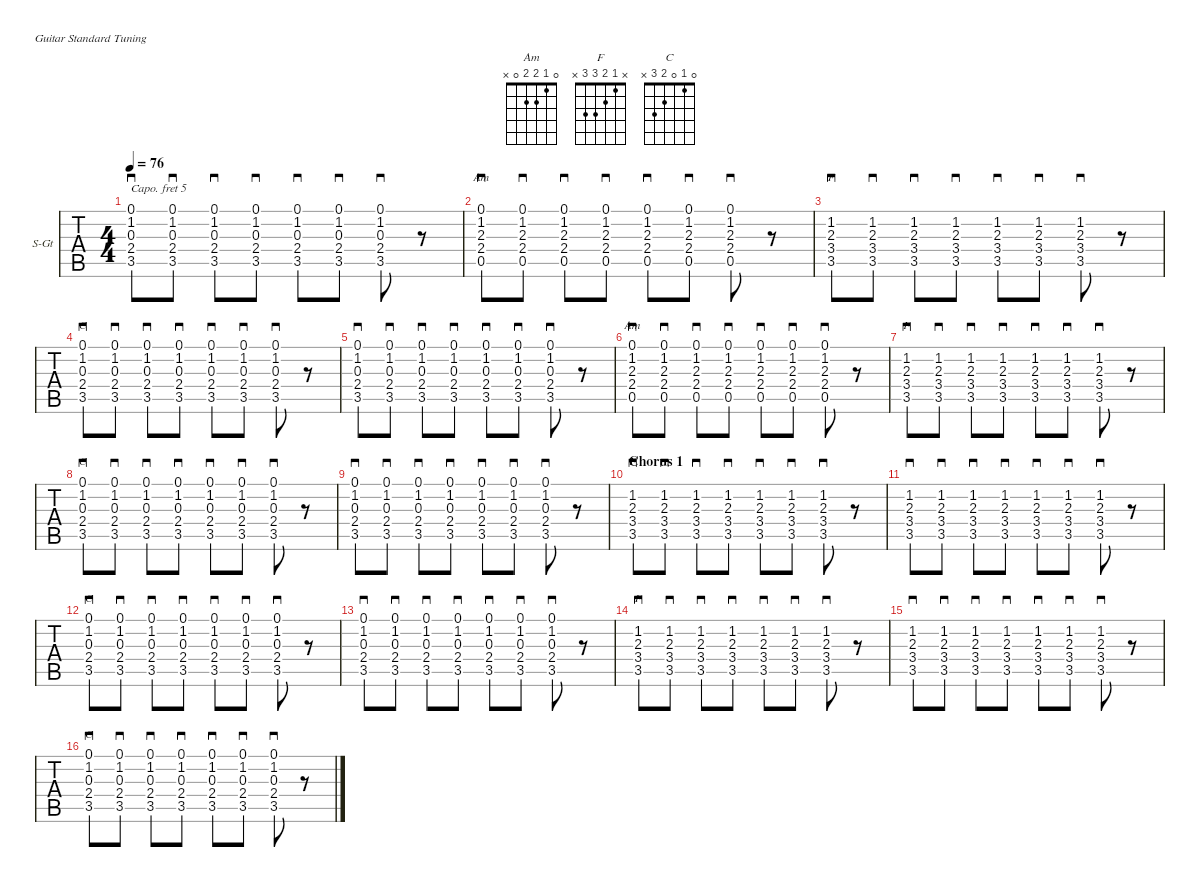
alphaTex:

\defaultSystemsLayout 4
\hideDynamics
\bracketExtendMode nobrackets
\firstSystemTrackNameOrientation horizontal
\track ("cowboy chords (capo) 05" "S-Gt") {instrument acousticguitarsteel}
\staff {tabs}
\capo 5
\tuning (E4 B3 G3 D3 A2 E2)
\chord ("Am" 0 1 2 2 0 x)
\chord ("F" x 1 2 3 3 x)
\chord ("C" 0 1 0 2 3 x)
\ts (4 4)
\tempo 76
\clef g2
\ks gminor
(3.5{acc forcenatural} 2.4{acc forcenatural} 0.3{acc forcenatural} 1.2{acc forcenatural} 0.1{acc forcenatural}).8{sd dy mf beam Up} (3.5{acc forcenatural} 2.4{acc forcenatural} 0.3{acc forcenatural} 1.2{acc forcenatural} 0.1{acc forcenatural}).8{sd beam Up} (3.5{acc forcenatural} 2.4{acc forcenatural} 0.3{acc forcenatural} 1.2{acc forcenatural} 0.1{acc forcenatural}).8{sd beam Up} (3.5{acc forcenatural} 2.4{acc forcenatural} 0.3{acc forcenatural} 1.2{acc forcenatural} 0.1{acc forcenatural}).8{sd beam Up} (3.5{acc forcenatural} 2.4{acc forcenatural} 0.3{acc forcenatural} 1.2{acc forcenatural} 0.1{acc forcenatural}).8{sd beam Up} (3.5{acc forcenatural} 2.4{acc forcenatural} 0.3{acc forcenatural} 1.2{acc forcenatural} 0.1{acc forcenatural}).8{sd beam Up} (3.5{acc forcenatural} 2.4{acc forcenatural} 0.3{acc forcenatural} 1.2{acc forcenatural} 0.1{acc forcenatural}).8{sd beam Up} r.8{beam Down} |
(0.5{acc forcenatural} 2.4{acc forcenatural} 2.3{acc forcenatural} 1.2{acc forcenatural} 0.1{acc forcenatural}).8{sd ch "Am" beam Up} (0.5{acc forcenatural} 2.4{acc forcenatural} 2.3{acc forcenatural} 1.2{acc forcenatural} 0.1{acc forcenatural}).8{sd beam Up} (0.5{acc forcenatural} 2.4{acc forcenatural} 2.3{acc forcenatural} 1.2{acc forcenatural} 0.1{acc forcenatural}).8{sd beam Up} (0.5{acc forcenatural} 2.4{acc forcenatural} 2.3{acc forcenatural} 1.2{acc forcenatural} 0.1{acc forcenatural}).8{sd beam Up} (0.5{acc forcenatural} 2.4{acc forcenatural} 2.3{acc forcenatural} 1.2{acc forcenatural} 0.1{acc forcenatural}).8{sd beam Up} (0.5{acc forcenatural} 2.4{acc forcenatural} 2.3{acc forcenatural} 1.2{acc forcenatural} 0.1{acc forcenatural}).8{sd beam Up} (0.5{acc forcenatural} 2.4{acc forcenatural} 2.3{acc forcenatural} 1.2{acc forcenatural} 0.1{acc forcenatural}).8{sd beam Up} r.8{beam Down} |
(3.5{acc forcenatural} 3.4{acc forcenatural} 2.3{acc forcenatural} 1.2{acc forcenatural}).8{sd ch "F" beam Up} (3.5{acc forcenatural} 3.4{acc forcenatural} 2.3{acc forcenatural} 1.2{acc forcenatural}).8{sd beam Up} (3.5{acc forcenatural} 3.4{acc forcenatural} 2.3{acc forcenatural} 1.2{acc forcenatural}).8{sd beam Up} (3.5{acc forcenatural} 3.4{acc forcenatural} 2.3{acc forcenatural} 1.2{acc forcenatural}).8{sd beam Up} (3.5{acc forcenatural} 3.4{acc forcenatural} 2.3{acc forcenatural} 1.2{acc forcenatural}).8{sd beam Up} (3.5{acc forcenatural} 3.4{acc forcenatural} 2.3{acc forcenatural} 1.2{acc forcenatural}).8{sd beam Up} (3.5{acc forcenatural} 3.4{acc forcenatural} 2.3{acc forcenatural} 1.2{acc forcenatural}).8{sd beam Up} r.8{beam Down} |
(3.5{acc forcenatural} 2.4{acc forcenatural} 0.3{acc forcenatural} 1.2{acc forcenatural} 0.1{acc forcenatural}).8{sd ch "C" beam Up} (3.5{acc forcenatural} 2.4{acc forcenatural} 0.3{acc forcenatural} 1.2{acc forcenatural} 0.1{acc forcenatural}).8{sd beam Up} (3.5{acc forcenatural} 2.4{acc forcenatural} 0.3{acc forcenatural} 1.2{acc forcenatural} 0.1{acc forcenatural}).8{sd beam Up} (3.5{acc forcenatural} 2.4{acc forcenatural} 0.3{acc forcenatural} 1.2{acc forcenatural} 0.1{acc forcenatural}).8{sd beam Up} (3.5{acc forcenatural} 2.4{acc forcenatural} 0.3{acc forcenatural} 1.2{acc forcenatural} 0.1{acc forcenatural}).8{sd beam Up} (3.5{acc forcenatural} 2.4{acc forcenatural} 0.3{acc forcenatural} 1.2{acc forcenatural} 0.1{acc forcenatural}).8{sd beam Up} (3.5{acc forcenatural} 2.4{acc forcenatural} 0.3{acc forcenatural} 1.2{acc forcenatural} 0.1{acc forcenatural}).8{sd beam Up} r.8{beam Down} |
(3.5{acc forcenatural} 2.4{acc forcenatural} 0.3{acc forcenatural} 1.2{acc forcenatural} 0.1{acc forcenatural}).8{sd beam Up} (3.5{acc forcenatural} 2.4{acc forcenatural} 0.3{acc forcenatural} 1.2{acc forcenatural} 0.1{acc forcenatural}).8{sd beam Up} (3.5{acc forcenatural} 2.4{acc forcenatural} 0.3{acc forcenatural} 1.2{acc forcenatural} 0.1{acc forcenatural}).8{sd beam Up} (3.5{acc forcenatural} 2.4{acc forcenatural} 0.3{acc forcenatural} 1.2{acc forcenatural} 0.1{acc forcenatural}).8{sd beam Up} (3.5{acc forcenatural} 2.4{acc forcenatural} 0.3{acc forcenatural} 1.2{acc forcenatural} 0.1{acc forcenatural}).8{sd beam Up} (3.5{acc forcenatural} 2.4{acc forcenatural} 0.3{acc forcenatural} 1.2{acc forcenatural} 0.1{acc forcenatural}).8{sd beam Up} (3.5{acc forcenatural} 2.4{acc forcenatural} 0.3{acc forcenatural} 1.2{acc forcenatural} 0.1{acc forcenatural}).8{sd beam Up} r.8{beam Down} |
(0.5{acc forcenatural} 2.4{acc forcenatural} 2.3{acc forcenatural} 1.2{acc forcenatural} 0.1{acc forcenatural}).8{sd ch "Am" beam Up} (0.5{acc forcenatural} 2.4{acc forcenatural} 2.3{acc forcenatural} 1.2{acc forcenatural} 0.1{acc forcenatural}).8{sd beam Up} (0.5{acc forcenatural} 2.4{acc forcenatural} 2.3{acc forcenatural} 1.2{acc forcenatural} 0.1{acc forcenatural}).8{sd beam Up} (0.5{acc forcenatural} 2.4{acc forcenatural} 2.3{acc forcenatural} 1.2{acc forcenatural} 0.1{acc forcenatural}).8{sd beam Up} (0.5{acc forcenatural} 2.4{acc forcenatural} 2.3{acc forcenatural} 1.2{acc forcenatural} 0.1{acc forcenatural}).8{sd beam Up} (0.5{acc forcenatural} 2.4{acc forcenatural} 2.3{acc forcenatural} 1.2{acc forcenatural} 0.1{acc forcenatural}).8{sd beam Up} (0.5{acc forcenatural} 2.4{acc forcenatural} 2.3{acc forcenatural} 1.2{acc forcenatural} 0.1{acc forcenatural}).8{sd beam Up} r.8{beam Down} |
(3.5{acc forcenatural} 3.4{acc forcenatural} 2.3{acc forcenatural} 1.2{acc forcenatural}).8{sd ch "F" beam Up} (3.5{acc forcenatural} 3.4{acc forcenatural} 2.3{acc forcenatural} 1.2{acc forcenatural}).8{sd beam Up} (3.5{acc forcenatural} 3.4{acc forcenatural} 2.3{acc forcenatural} 1.2{acc forcenatural}).8{sd beam Up} (3.5{acc forcenatural} 3.4{acc forcenatural} 2.3{acc forcenatural} 1.2{acc forcenatural}).8{sd beam Up} (3.5{acc forcenatural} 3.4{acc forcenatural} 2.3{acc forcenatural} 1.2{acc forcenatural}).8{sd beam Up} (3.5{acc forcenatural} 3.4{acc forcenatural} 2.3{acc forcenatural} 1.2{acc forcenatural}).8{sd beam Up} (3.5{acc forcenatural} 3.4{acc forcenatural} 2.3{acc forcenatural} 1.2{acc forcenatural}).8{sd beam Up} r.8{beam Down} |
(3.5{acc forcenatural} 2.4{acc forcenatural} 0.3{acc forcenatural} 1.2{acc forcenatural} 0.1{acc forcenatural}).8{sd ch "C" beam Up} (3.5{acc forcenatural} 2.4{acc forcenatural} 0.3{acc forcenatural} 1.2{acc forcenatural} 0.1{acc forcenatural}).8{sd beam Up} (3.5{acc forcenatural} 2.4{acc forcenatural} 0.3{acc forcenatural} 1.2{acc forcenatural} 0.1{acc forcenatural}).8{sd beam Up} (3.5{acc forcenatural} 2.4{acc forcenatural} 0.3{acc forcenatural} 1.2{acc forcenatural} 0.1{acc forcenatural}).8{sd beam Up} (3.5{acc forcenatural} 2.4{acc forcenatural} 0.3{acc forcenatural} 1.2{acc forcenatural} 0.1{acc forcenatural}).8{sd beam Up} (3.5{acc forcenatural} 2.4{acc forcenatural} 0.3{acc forcenatural} 1.2{acc forcenatural} 0.1{acc forcenatural}).8{sd beam Up} (3.5{acc forcenatural} 2.4{acc forcenatural} 0.3{acc forcenatural} 1.2{acc forcenatural} 0.1{acc forcenatural}).8{sd beam Up} r.8{beam Down} |
(3.5{acc forcenatural} 2.4{acc forcenatural} 0.3{acc forcenatural} 1.2{acc forcenatural} 0.1{acc forcenatural}).8{sd beam Up} (3.5{acc forcenatural} 2.4{acc forcenatural} 0.3{acc forcenatural} 1.2{acc forcenatural} 0.1{acc forcenatural}).8{sd beam Up} (3.5{acc forcenatural} 2.4{acc forcenatural} 0.3{acc forcenatural} 1.2{acc forcenatural} 0.1{acc forcenatural}).8{sd beam Up} (3.5{acc forcenatural} 2.4{acc forcenatural} 0.3{acc forcenatural} 1.2{acc forcenatural} 0.1{acc forcenatural}).8{sd beam Up} (3.5{acc forcenatural} 2.4{acc forcenatural} 0.3{acc forcenatural} 1.2{acc forcenatural} 0.1{acc forcenatural}).8{sd beam Up} (3.5{acc forcenatural} 2.4{acc forcenatural} 0.3{acc forcenatural} 1.2{acc forcenatural} 0.1{acc forcenatural}).8{sd beam Up} (3.5{acc forcenatural} 2.4{acc forcenatural} 0.3{acc forcenatural} 1.2{acc forcenatural} 0.1{acc forcenatural}).8{sd beam Up} r.8{beam Down} |
\section ("" "Chorus 1")
(3.5{acc forcenatural} 3.4{acc forcenatural} 2.3{acc forcenatural} 1.2{acc forcenatural}).8{sd ch "F" beam Up} (3.5{acc forcenatural} 3.4{acc forcenatural} 2.3{acc forcenatural} 1.2{acc forcenatural}).8{sd beam Up} (3.5{acc forcenatural} 3.4{acc forcenatural} 2.3{acc forcenatural} 1.2{acc forcenatural}).8{sd beam Up} (3.5{acc forcenatural} 3.4{acc forcenatural} 2.3{acc forcenatural} 1.2{acc forcenatural}).8{sd beam Up} (3.5{acc forcenatural} 3.4{acc forcenatural} 2.3{acc forcenatural} 1.2{acc forcenatural}).8{sd beam Up} (3.5{acc forcenatural} 3.4{acc forcenatural} 2.3{acc forcenatural} 1.2{acc forcenatural}).8{sd beam Up} (3.5{acc forcenatural} 3.4{acc forcenatural} 2.3{acc forcenatural} 1.2{acc forcenatural}).8{sd beam Up} r.8{beam Down} |
(3.5{acc forcenatural} 3.4{acc forcenatural} 2.3{acc forcenatural} 1.2{acc forcenatural}).8{sd beam Up} (3.5{acc forcenatural} 3.4{acc forcenatural} 2.3{acc forcenatural} 1.2{acc forcenatural}).8{sd beam Up} (3.5{acc forcenatural} 3.4{acc forcenatural} 2.3{acc forcenatural} 1.2{acc forcenatural}).8{sd beam Up} (3.5{acc forcenatural} 3.4{acc forcenatural} 2.3{acc forcenatural} 1.2{acc forcenatural}).8{sd beam Up} (3.5{acc forcenatural} 3.4{acc forcenatural} 2.3{acc forcenatural} 1.2{acc forcenatural}).8{sd beam Up} (3.5{acc forcenatural} 3.4{acc forcenatural} 2.3{acc forcenatural} 1.2{acc forcenatural}).8{sd beam Up} (3.5{acc forcenatural} 3.4{acc forcenatural} 2.3{acc forcenatural} 1.2{acc forcenatural}).8{sd beam Up} r.8{beam Down} |
(3.5{acc forcenatural} 2.4{acc forcenatural} 0.3{acc forcenatural} 1.2{acc forcenatural} 0.1{acc forcenatural}).8{sd ch "C" beam Up} (3.5{acc forcenatural} 2.4{acc forcenatural} 0.3{acc forcenatural} 1.2{acc forcenatural} 0.1{acc forcenatural}).8{sd beam Up} (3.5{acc forcenatural} 2.4{acc forcenatural} 0.3{acc forcenatural} 1.2{acc forcenatural} 0.1{acc forcenatural}).8{sd beam Up} (3.5{acc forcenatural} 2.4{acc forcenatural} 0.3{acc forcenatural} 1.2{acc forcenatural} 0.1{acc forcenatural}).8{sd beam Up} (3.5{acc forcenatural} 2.4{acc forcenatural} 0.3{acc forcenatural} 1.2{acc forcenatural} 0.1{acc forcenatural}).8{sd beam Up} (3.5{acc forcenatural} 2.4{acc forcenatural} 0.3{acc forcenatural} 1.2{acc forcenatural} 0.1{acc forcenatural}).8{sd beam Up} (3.5{acc forcenatural} 2.4{acc forcenatural} 0.3{acc forcenatural} 1.2{acc forcenatural} 0.1{acc forcenatural}).8{sd beam Up} r.8{beam Down} |
(3.5{acc forcenatural} 2.4{acc forcenatural} 0.3{acc forcenatural} 1.2{acc forcenatural} 0.1{acc forcenatural}).8{sd beam Up} (3.5{acc forcenatural} 2.4{acc forcenatural} 0.3{acc forcenatural} 1.2{acc forcenatural} 0.1{acc forcenatural}).8{sd beam Up} (3.5{acc forcenatural} 2.4{acc forcenatural} 0.3{acc forcenatural} 1.2{acc forcenatural} 0.1{acc forcenatural}).8{sd beam Up} (3.5{acc forcenatural} 2.4{acc forcenatural} 0.3{acc forcenatural} 1.2{acc forcenatural} 0.1{acc forcenatural}).8{sd beam Up} (3.5{acc forcenatural} 2.4{acc forcenatural} 0.3{acc forcenatural} 1.2{acc forcenatural} 0.1{acc forcenatural}).8{sd beam Up} (3.5{acc forcenatural} 2.4{acc forcenatural} 0.3{acc forcenatural} 1.2{acc forcenatural} 0.1{acc forcenatural}).8{sd beam Up} (3.5{acc forcenatural} 2.4{acc forcenatural} 0.3{acc forcenatural} 1.2{acc forcenatural} 0.1{acc forcenatural}).8{sd beam Up} r.8{beam Down} |
(3.5{acc forcenatural} 3.4{acc forcenatural} 2.3{acc forcenatural} 1.2{acc forcenatural}).8{sd ch "F" beam Up} (3.5{acc forcenatural} 3.4{acc forcenatural} 2.3{acc forcenatural} 1.2{acc forcenatural}).8{sd beam Up} (3.5{acc forcenatural} 3.4{acc forcenatural} 2.3{acc forcenatural} 1.2{acc forcenatural}).8{sd beam Up} (3.5{acc forcenatural} 3.4{acc forcenatural} 2.3{acc forcenatural} 1.2{acc forcenatural}).8{sd beam Up} (3.5{acc forcenatural} 3.4{acc forcenatural} 2.3{acc forcenatural} 1.2{acc forcenatural}).8{sd beam Up} (3.5{acc forcenatural} 3.4{acc forcenatural} 2.3{acc forcenatural} 1.2{acc forcenatural}).8{sd beam Up} (3.5{acc forcenatural} 3.4{acc forcenatural} 2.3{acc forcenatural} 1.2{acc forcenatural}).8{sd beam Up} r.8{beam Down} |
(3.5{acc forcenatural} 3.4{acc forcenatural} 2.3{acc forcenatural} 1.2{acc forcenatural}).8{sd beam Up} (3.5{acc forcenatural} 3.4{acc forcenatural} 2.3{acc forcenatural} 1.2{acc forcenatural}).8{sd beam Up} (3.5{acc forcenatural} 3.4{acc forcenatural} 2.3{acc forcenatural} 1.2{acc forcenatural}).8{sd beam Up} (3.5{acc forcenatural} 3.4{acc forcenatural} 2.3{acc forcenatural} 1.2{acc forcenatural}).8{sd beam Up} (3.5{acc forcenatural} 3.4{acc forcenatural} 2.3{acc forcenatural} 1.2{acc forcenatural}).8{sd beam Up} (3.5{acc forcenatural} 3.4{acc forcenatural} 2.3{acc forcenatural} 1.2{acc forcenatural}).8{sd beam Up} (3.5{acc forcenatural} 3.4{acc forcenatural} 2.3{acc forcenatural} 1.2{acc forcenatural}).8{sd beam Up} r.8{beam Down} |
(3.5{acc forcenatural} 2.4{acc forcenatural} 0.3{acc forcenatural} 1.2{acc forcenatural} 0.1{acc forcenatural}).8{sd ch "C" beam Up} (3.5{acc forcenatural} 2.4{acc forcenatural} 0.3{acc forcenatural} 1.2{acc forcenatural} 0.1{acc forcenatural}).8{sd beam Up} (3.5{acc forcenatural} 2.4{acc forcenatural} 0.3{acc forcenatural} 1.2{acc forcenatural} 0.1{acc forcenatural}).8{sd beam Up} (3.5{acc forcenatural} 2.4{acc forcenatural} 0.3{acc forcenatural} 1.2{acc forcenatural} 0.1{acc forcenatural}).8{sd beam Up} (3.5{acc forcenatural} 2.4{acc forcenatural} 0.3{acc forcenatural} 1.2{acc forcenatural} 0.1{acc forcenatural}).8{sd beam Up} (3.5{acc forcenatural} 2.4{acc forcenatural} 0.3{acc forcenatural} 1.2{acc forcenatural} 0.1{acc forcenatural}).8{sd beam Up} (3.5{acc forcenatural} 2.4{acc forcenatural} 0.3{acc forcenatural} 1.2{acc forcenatural} 0.1{acc forcenatural}).8{sd beam Up} r.8{beam Down}
